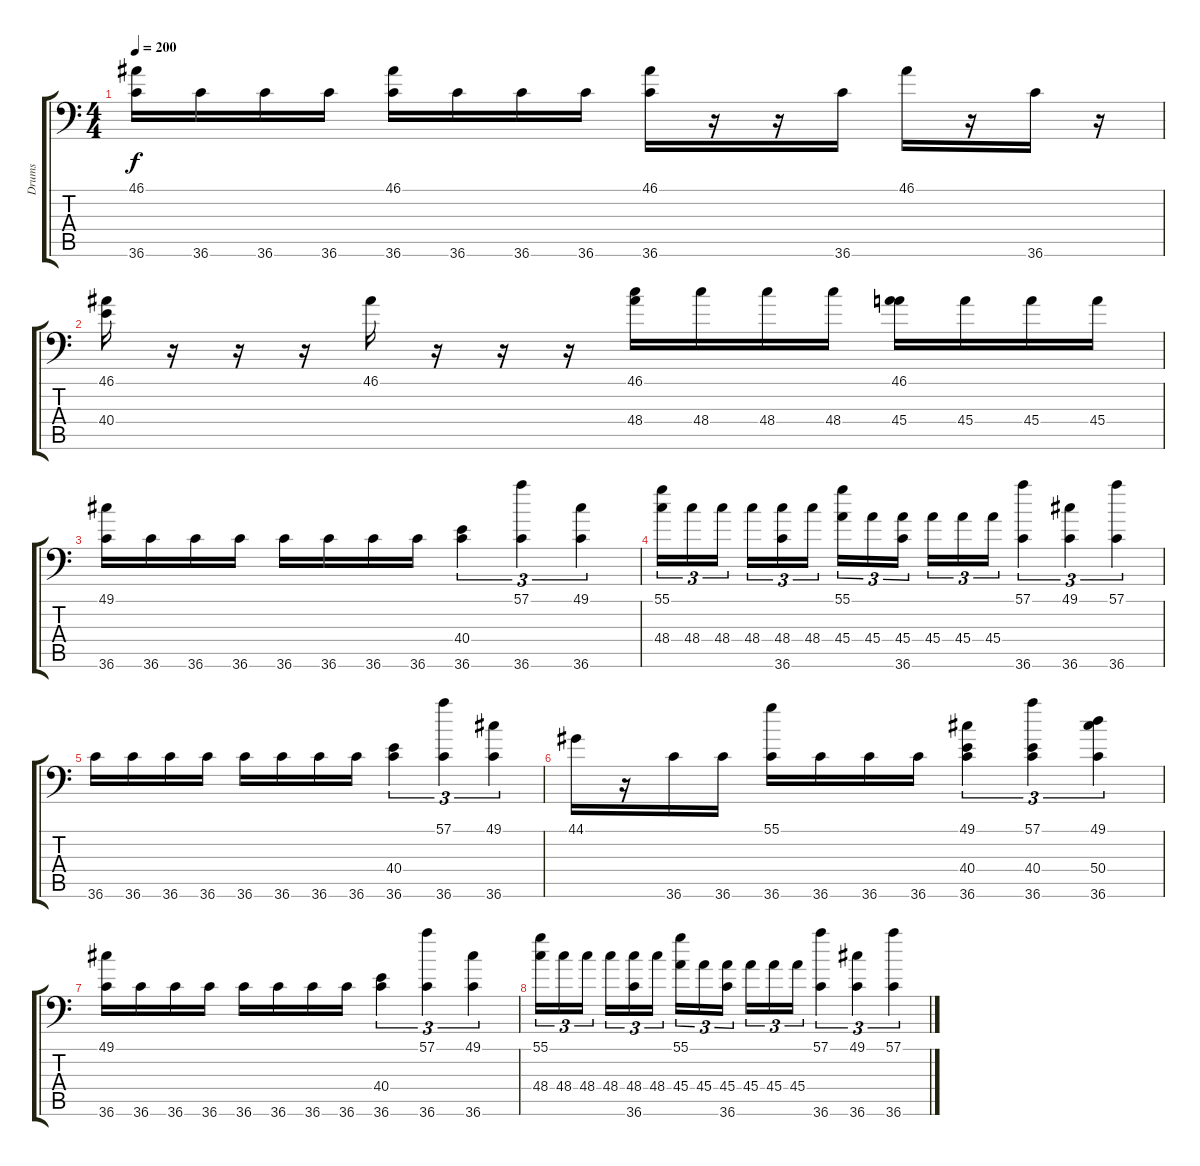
\track ("Drums" "Drums") {instrument acousticgrandpiano}
\staff {score tabs}
\tuning (C-1 C-1 C-1 C-1 C-1 C-1) {hide}
\ts (4 4)
\tempo 200
\clef f4
\ks c
(46.1 36.6).16{dy f} 36.6.16 36.6.16 36.6.16 (46.1 36.6).16 36.6.16 36.6.16 36.6.16 (46.1 36.6).16 r.16 r.16 36.6.16 46.1.16 r.16 36.6.16 r.16 |
(46.1 40.4).16 r.16 r.16 r.16 46.1.16 r.16 r.16 r.16 (46.1 48.4).16 48.4.16 48.4.16 48.4.16 (46.1 45.4).16 45.4.16 45.4.16 45.4.16 |
(49.1 36.6).16 36.6.16 36.6.16 36.6.16 36.6.16 36.6.16 36.6.16 36.6.16 (40.4 36.6).4{tu (3 2)} (57.1 36.6).4{tu (3 2)} (49.1 36.6).4{tu (3 2)} |
(55.1 48.4).16{tu (3 2)} 48.4.16{tu (3 2)} 48.4.16{tu (3 2)} 48.4.16{tu (3 2)} (48.4 36.6).16{tu (3 2)} 48.4.16{tu (3 2)} (55.1 45.4).16{tu (3 2)} 45.4.16{tu (3 2)} (45.4 36.6).16{tu (3 2)} 45.4.16{tu (3 2)} 45.4.16{tu (3 2)} 45.4.16{tu (3 2)} (57.1 36.6).4{tu (3 2)} (49.1 36.6).4{tu (3 2)} (57.1 36.6).4{tu (3 2)} |
36.6.16 36.6.16 36.6.16 36.6.16 36.6.16 36.6.16 36.6.16 36.6.16 (40.4 36.6).4{tu (3 2)} (57.1 36.6).4{tu (3 2)} (49.1 36.6).4{tu (3 2)} |
44.1.16 r.16 36.6.16 36.6.16 (55.1 36.6).16 36.6.16 36.6.16 36.6.16 (49.1 40.4 36.6).4{tu (3 2)} (57.1 40.4 36.6).4{tu (3 2)} (49.1 50.4 36.6).4{tu (3 2)} |
(49.1 36.6).16 36.6.16 36.6.16 36.6.16 36.6.16 36.6.16 36.6.16 36.6.16 (40.4 36.6).4{tu (3 2)} (57.1 36.6).4{tu (3 2)} (49.1 36.6).4{tu (3 2)} |
(55.1 48.4).16{tu (3 2)} 48.4.16{tu (3 2)} 48.4.16{tu (3 2)} 48.4.16{tu (3 2)} (48.4 36.6).16{tu (3 2)} 48.4.16{tu (3 2)} (55.1 45.4).16{tu (3 2)} 45.4.16{tu (3 2)} (45.4 36.6).16{tu (3 2)} 45.4.16{tu (3 2)} 45.4.16{tu (3 2)} 45.4.16{tu (3 2)} (57.1 36.6).4{tu (3 2)} (49.1 36.6).4{tu (3 2)} (57.1 36.6).4{tu (3 2)}
